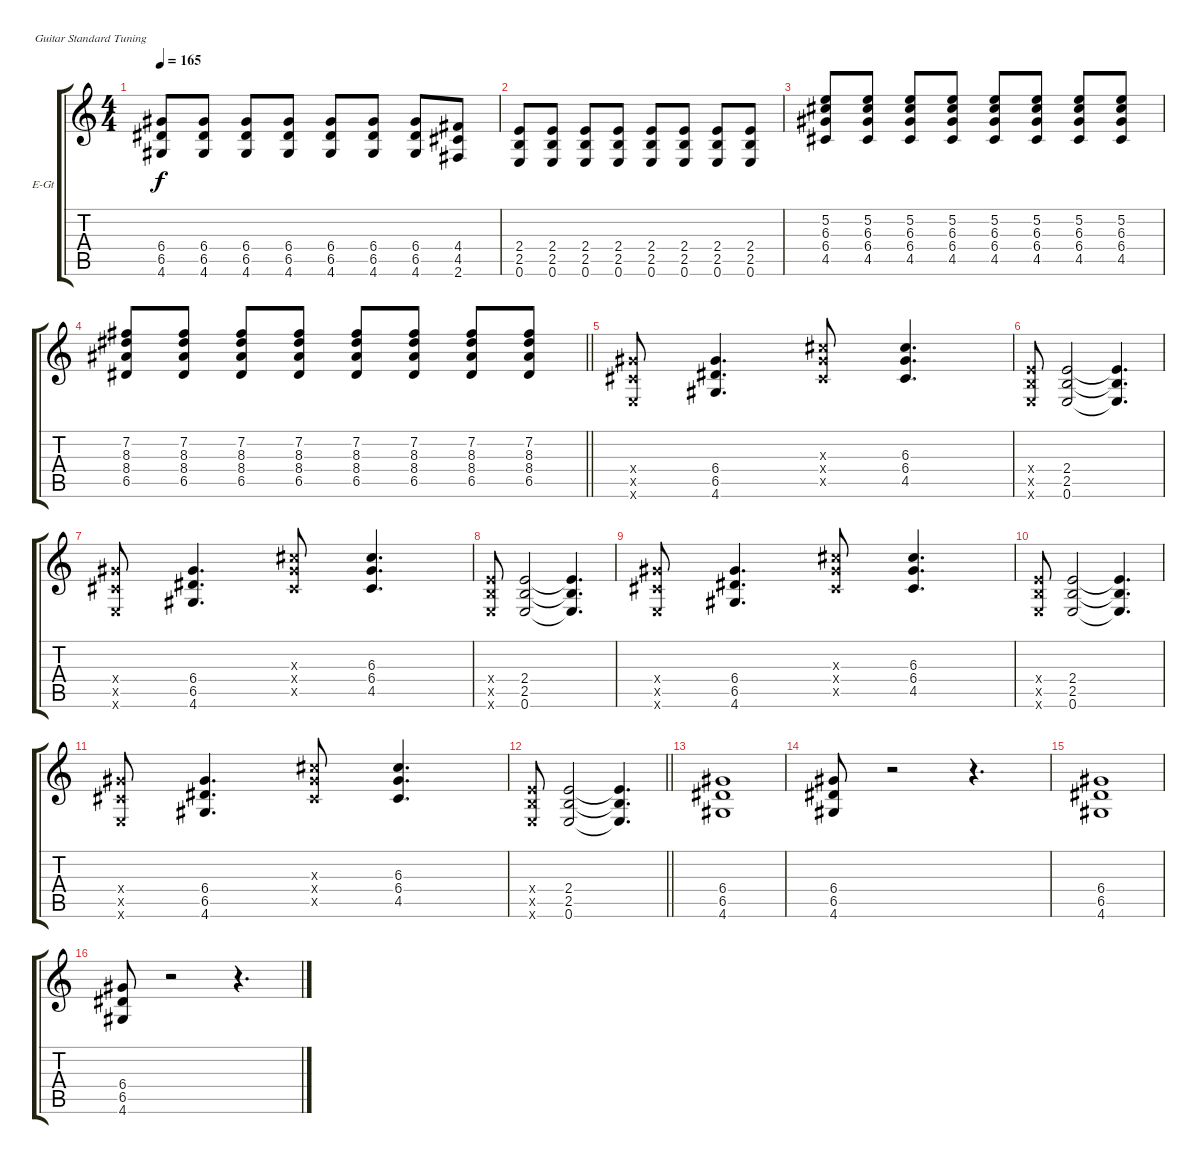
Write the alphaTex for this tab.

\bracketExtendMode groupsimilarinstruments
\firstSystemTrackNameOrientation horizontal
\otherSystemsTrackNameOrientation horizontal
\track ("Spur 2" "E-Gt") {instrument overdrivenguitar}
\staff {score tabs}
\tuning (E4 B3 G3 D3 A2 E2)
\ts (4 4)
\tempo 165
\clef g2
\ks c
(6.4 6.5 4.6).8{dy f} (6.4 6.5 4.6).8 (6.4 6.5 4.6).8 (6.4 6.5 4.6).8 (6.4 6.5 4.6).8 (6.4 6.5 4.6).8 (6.4 6.5 4.6).8 (4.4 4.5 2.6).8 |
(2.4 2.5 0.6).8 (2.4 2.5 0.6).8 (2.4 2.5 0.6).8 (2.4 2.5 0.6).8 (2.4 2.5 0.6).8 (2.4 2.5 0.6).8 (2.4 2.5 0.6).8 (2.4 2.5 0.6).8 |
(5.2 6.3 6.4 4.5).8 (5.2 6.3 6.4 4.5).8 (5.2 6.3 6.4 4.5).8 (5.2 6.3 6.4 4.5).8 (5.2 6.3 6.4 4.5).8 (5.2 6.3 6.4 4.5).8 (5.2 6.3 6.4 4.5).8 (5.2 6.3 6.4 4.5).8 |
\barLineRight lightlight
(7.2 8.3 8.4 6.5).8 (7.2 8.3 8.4 6.5).8 (7.2 8.3 8.4 6.5).8 (7.2 8.3 8.4 6.5).8 (7.2 8.3 8.4 6.5).8 (7.2 8.3 8.4 6.5).8 (7.2 8.3 8.4 6.5).8 (7.2 8.3 8.4 6.5).8 |
(6.4{x} 4.5{x} 0.6{x}).8 (6.4 6.5 4.6).4{d} (6.3{x} 6.4{x} 4.5{x}).8 (6.3 6.4 4.5).4{d} |
(2.4{x} 2.5{x} 0.6{x}).8 (2.4 2.5 0.6).2 (2.4{t} 2.5{t} 0.6{t}).4{d} |
(6.4{x} 4.5{x} 0.6{x}).8 (6.4 6.5 4.6).4{d} (6.3{x} 6.4{x} 4.5{x}).8 (6.3 6.4 4.5).4{d} |
(2.4{x} 2.5{x} 0.6{x}).8 (2.4 2.5 0.6).2 (2.4{t} 2.5{t} 0.6{t}).4{d} |
(6.4{x} 4.5{x} 0.6{x}).8 (6.4 6.5 4.6).4{d} (6.3{x} 6.4{x} 4.5{x}).8 (6.3 6.4 4.5).4{d} |
(2.4{x} 2.5{x} 0.6{x}).8 (2.4 2.5 0.6).2 (2.4{t} 2.5{t} 0.6{t}).4{d} |
(6.4{x} 4.5{x} 0.6{x}).8 (6.4 6.5 4.6).4{d} (6.3{x} 6.4{x} 4.5{x}).8 (6.3 6.4 4.5).4{d} |
\barLineRight lightlight
(2.4{x} 2.5{x} 0.6{x}).8 (2.4 2.5 0.6).2 (2.4{t} 2.5{t} 0.6{t}).4{d} |
(6.4 6.5 4.6).1 |
(6.4 6.5 4.6).8 r.2 r.4{d} |
(6.4 6.5 4.6).1 |
(6.4 6.5 4.6).8 r.2 r.4{d}
